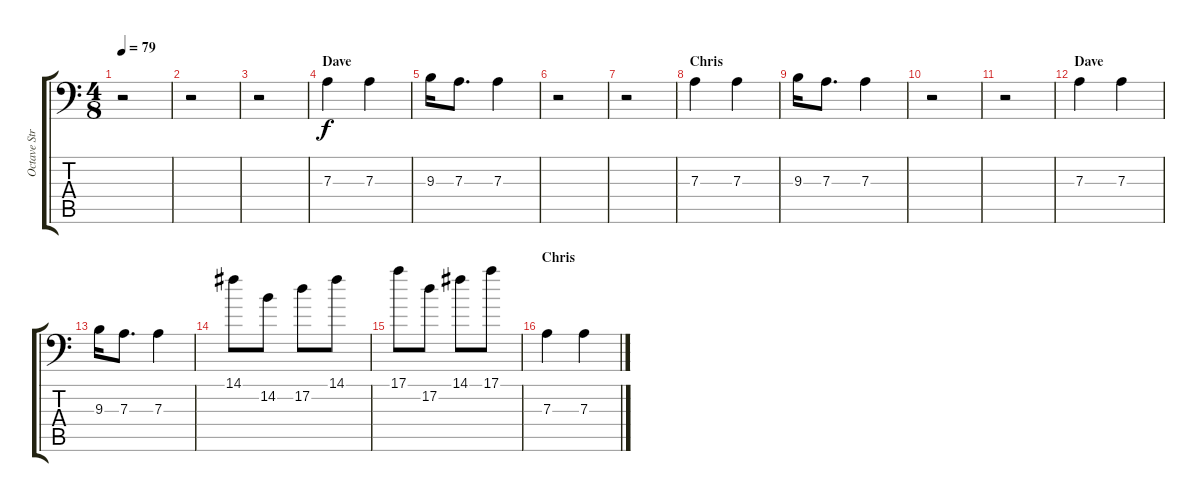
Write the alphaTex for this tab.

\track ("Octave Strings - Violin" "Octave Str") {instrument stringensemble1}
\staff {score tabs}
\tuning (E4 A3 D3 G2 C2 F1) {hide}
\ts (4 8)
\tempo 79
\clef f4
\ks c
r.2{dy f} |
r.2 |
r.2 |
\section ("" "Dave")
7.3.4 7.3.4 |
9.3.16 7.3.8{d} 7.3.4 |
r.2 |
r.2 |
\section ("" "Chris")
7.3.4 7.3.4 |
9.3.16 7.3.8{d} 7.3.4 |
r.2 |
r.2 |
\section ("" "Dave")
7.3.4 7.3.4 |
9.3.16 7.3.8{d} 7.3.4 |
14.1.8 14.2.8 17.2.8 14.1.8 |
17.1.8 17.2.8 14.1.8 17.1.8 |
\section ("" "Chris")
7.3.4 7.3.4
